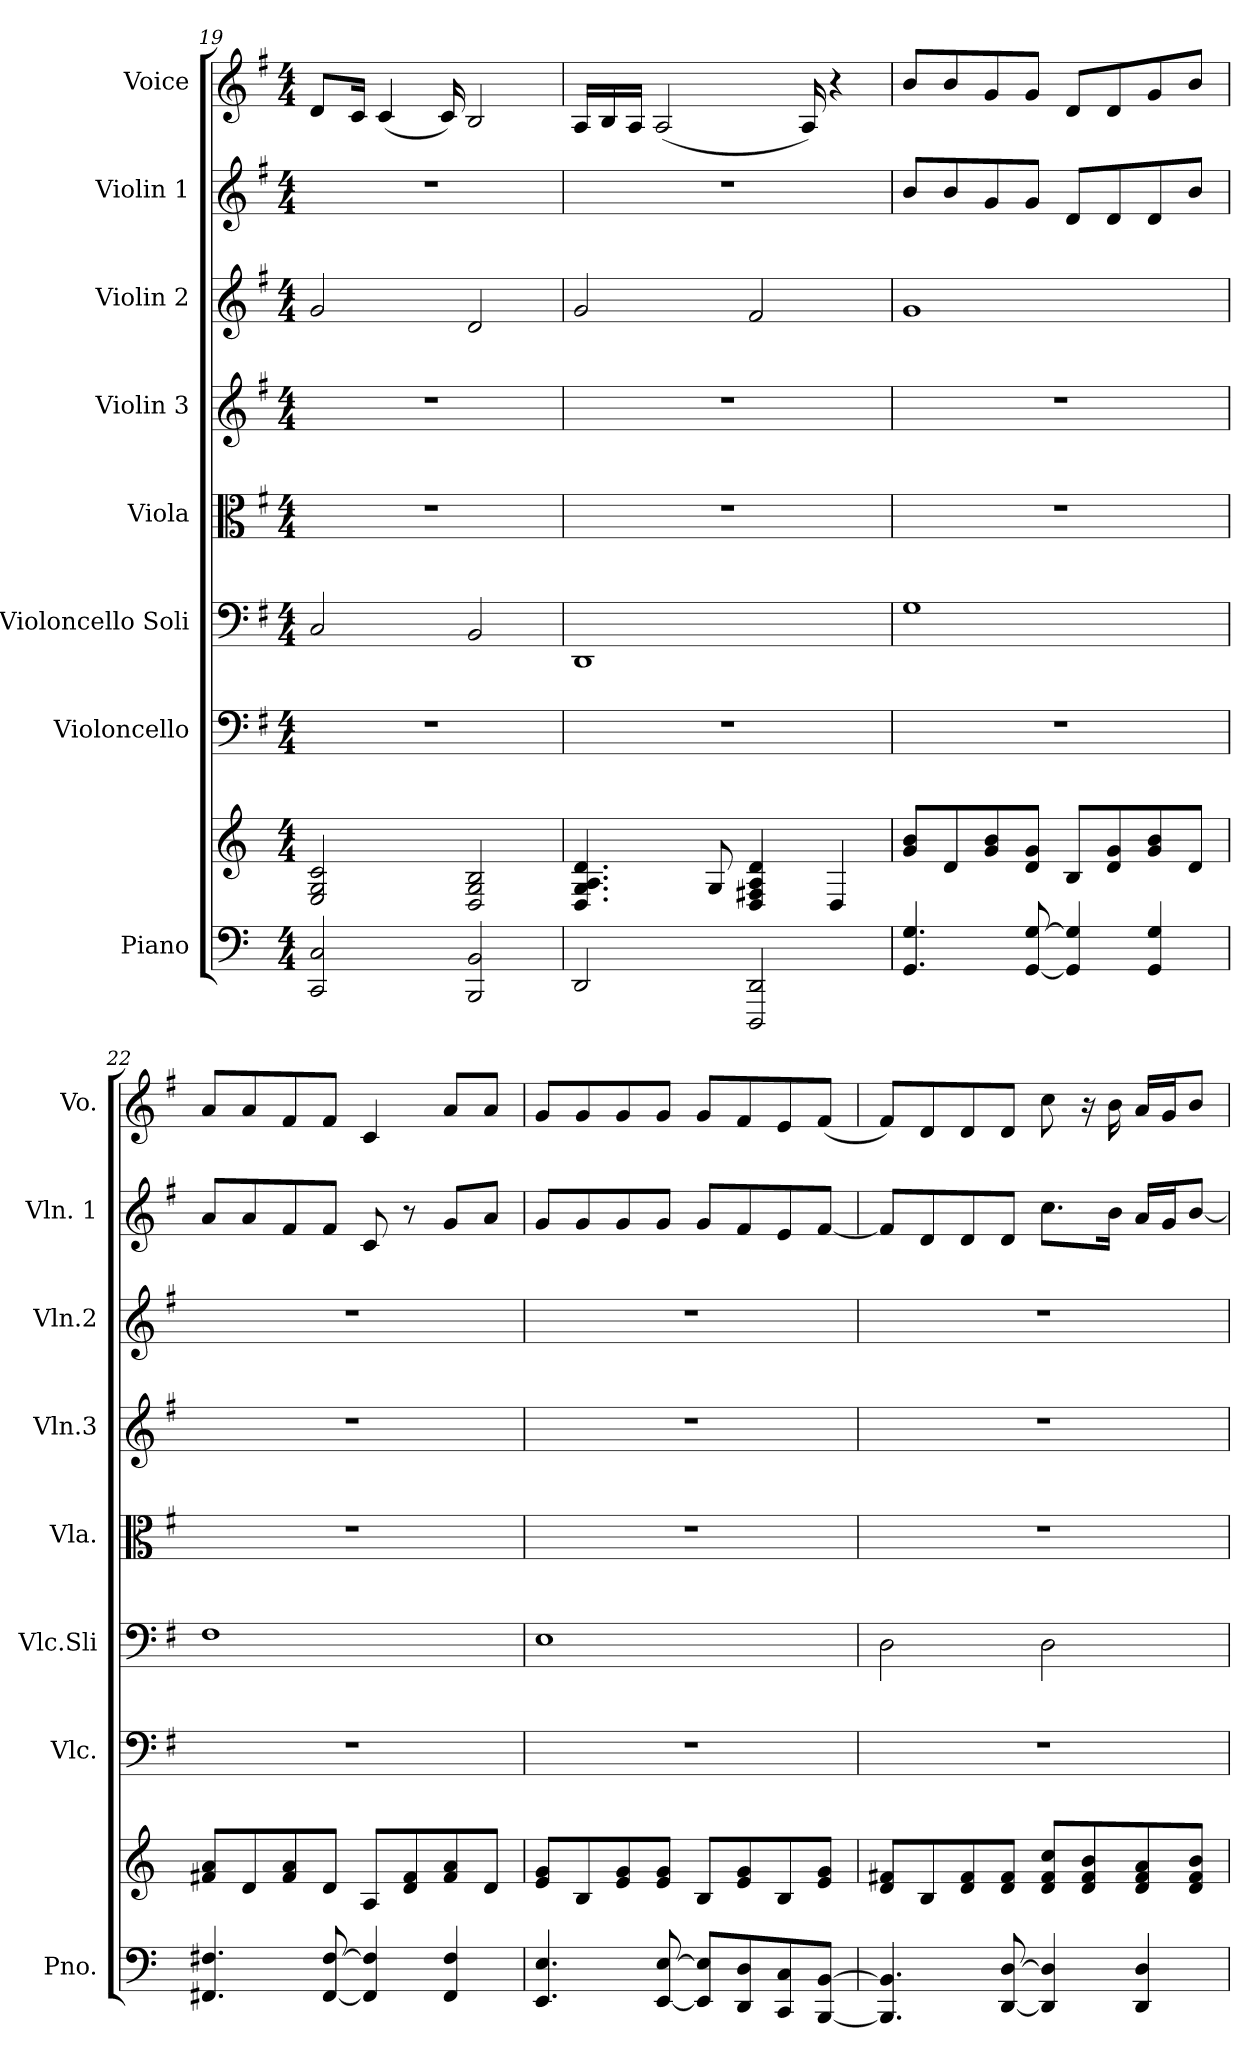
**kern	**kern	**kern	**kern	**kern	**kern	**kern	**kern	**kern
*part8	*part8	*part7	*part6	*part5	*part4	*part3	*part2	*part1
*staff9	*staff8	*staff7	*staff6	*staff5	*staff4	*staff3	*staff2	*staff1
*I"Piano	*	*I"Violoncello	*I"Violoncello Soli	*I"Viola	*I"Violin 3	*I"Violin 2	*I"Violin 1	*I"Voice
*I'Pno.	*	*I'Vlc.	*I'Vlc.Sli	*I'Vla.	*I'Vln.3	*I'Vln.2	*I'Vln. 1	*I'Vo.
*clefF4	*clefG2	*clefF4	*clefF4	*clefC3	*clefG2	*clefG2	*clefG2	*clefG2
*k[]	*k[]	*k[f#]	*k[f#]	*k[f#]	*k[f#]	*k[f#]	*k[f#]	*k[f#]
*M4/4	*M4/4	*M4/4	*M4/4	*M4/4	*M4/4	*M4/4	*M4/4	*M4/4
=19	=19	=19	=19	=19	=19	=19	=19	=19
2CC/ 2C/	2E/ 2G/ 2c/	1r	2C/	1r	1r	2g/	1r	8d/L
.	.	.	.	.	.	.	.	16c/Jk
.	.	.	.	.	.	.	.	(4c/
.	.	.	.	.	.	.	.	16c/)
2BBB/ 2BB/	2D/ 2G/ 2B/	.	2BB/	.	.	2d/	.	2B/
!!LO:PB:g=z
=20	=20	=20	=20	=20	=20	=20	=20	=20
2DD/	4.D/ 4.G/ 4.A/ 4.d/	1r	1DD	1r	1r	2g/	1r	16A/LL
.	.	.	.	.	.	.	.	16B/
.	.	.	.	.	.	.	.	16A/JJ
.	.	.	.	.	.	.	.	(2A/
.	8G/	.	.	.	.	.	.	.
2DDD/ 2DD/	4D/ 4F#X/ 4A/ 4d/	.	.	.	.	2f#/	.	.
.	.	.	.	.	.	.	.	16A/)
.	4D/	.	.	.	.	.	.	4r
=21	=21	=21	=21	=21	=21	=21	=21	=21
4.GG/ 4.G/	8g/ 8b/L	1r	1G	1r	1r	1g	8b/L	8b/L
.	8d/	.	.	.	.	.	8b/	8b/
.	8g/ 8b/	.	.	.	.	.	8g/	8g/
[8GG/ [8G/	8d/ 8g/J	.	.	.	.	.	8g/J	8g/J
4GG/] 4G/]	8B/L	.	.	.	.	.	8d/L	8d/L
.	8d/ 8g/	.	.	.	.	.	8d/	8d/
4GG/ 4G/	8g/ 8b/	.	.	.	.	.	8d/	8g/
.	8d/J	.	.	.	.	.	8b/J	8b/J
=22	=22	=22	=22	=22	=22	=22	=22	=22
4.FF#X/ 4.F#X/	8f#X/ 8a/L	1r	1F#	1r	1r	1r	8a/L	8a/L
.	8d/	.	.	.	.	.	8a/	8a/
.	8f#/ 8a/	.	.	.	.	.	8f#/	8f#/
[8FF#/ [8F#/	8d/J	.	.	.	.	.	8f#/J	8f#/J
4FF#/] 4F#/]	8A/L	.	.	.	.	.	8c/	4c/
.	8d/ 8f#/	.	.	.	.	.	8r	.
4FF#/ 4F#/	8f#/ 8a/	.	.	.	.	.	8g/L	8a/L
.	8d/J	.	.	.	.	.	8a/J	8a/J
=23	=23	=23	=23	=23	=23	=23	=23	=23
4.EE/ 4.E/	8e/ 8g/L	1r	1E	1r	1r	1r	8g/L	8g/L
.	8B/	.	.	.	.	.	8g/	8g/
.	8e/ 8g/	.	.	.	.	.	8g/	8g/
[8EE/ [8E/	8e/ 8g/J	.	.	.	.	.	8g/J	8g/J
8EE/] 8E/]L	8B/L	.	.	.	.	.	8g/L	8g/L
8DD/ 8D/	8e/ 8g/	.	.	.	.	.	8f#/	8f#/
8CC/ 8C/	8B/	.	.	.	.	.	8e/	8e/
[8BBB/ [8BB/J	8e/ 8g/J	.	.	.	.	.	[8f#/J	(8f#/J
!!LO:PB:g=z
=24	=24	=24	=24	=24	=24	=24	=24	=24
4.BBB/] 4.BB/]	8d/ 8f#X/L	1r	2D\	1r	1r	1r	8f#/L]	8f#/L)
.	8B/	.	.	.	.	.	8d/	8d/
.	8d/ 8f#/	.	.	.	.	.	8d/	8d/
[8DD/ [8D/	8d/ 8f#/J	.	.	.	.	.	8d/J	8d/J
4DD/] 4D/]	8d/ 8f#/ 8cc/L	.	2D\	.	.	.	8.cc\L	8cc\
.	8d/ 8f#/ 8b/	.	.	.	.	.	.	16r
.	.	.	.	.	.	.	16b\Jk	16b\
4DD/ 4D/	8d/ 8f#/ 8a/	.	.	.	.	.	16a/LL	16a/LL
.	.	.	.	.	.	.	16g/J	16g/J
.	8d/ 8f#/ 8b/J	.	.	.	.	.	[8b/J	8b/J
=	=	=	=	=	=	=	=	=
*-	*-	*-	*-	*-	*-	*-	*-	*-
